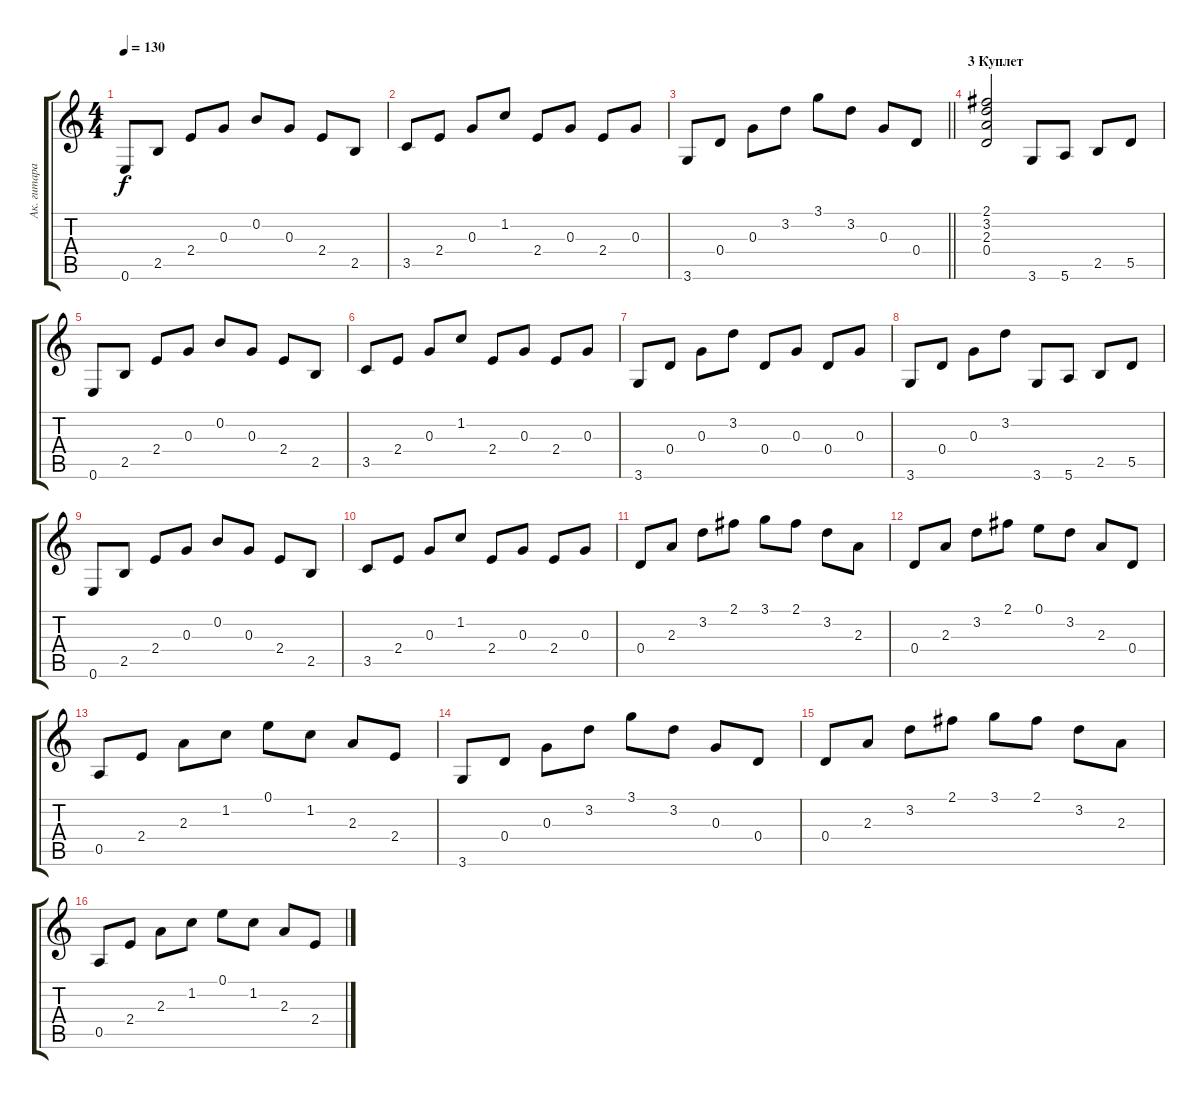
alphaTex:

\track ("Ак. гитара" "Ак. гитара") {instrument acousticguitarsteel}
\staff {score tabs}
\tuning (E4 B3 G3 D3 A2 E2) {hide}
\ts (4 4)
\tempo 130
\clef g2
\ks c
0.6.8{dy f} 2.5.8 2.4.8 0.3.8 0.2.8 0.3.8 2.4.8 2.5.8 |
3.5.8 2.4.8 0.3.8 1.2.8 2.4.8 0.3.8 2.4.8 0.3.8 |
\barLineRight lightlight
3.6.8 0.4.8 0.3.8 3.2.8 3.1.8 3.2.8 0.3.8 0.4.8 |
\section ("" "3 Куплет")
(2.1 3.2 2.3 0.4).2 3.6.8 5.6.8 2.5.8 5.5.8 |
0.6.8 2.5.8 2.4.8 0.3.8 0.2.8 0.3.8 2.4.8 2.5.8 |
3.5.8 2.4.8 0.3.8 1.2.8 2.4.8 0.3.8 2.4.8 0.3.8 |
3.6.8 0.4.8 0.3.8 3.2.8 0.4.8 0.3.8 0.4.8 0.3.8 |
3.6.8 0.4.8 0.3.8 3.2.8 3.6.8 5.6.8 2.5.8 5.5.8 |
0.6.8 2.5.8 2.4.8 0.3.8 0.2.8 0.3.8 2.4.8 2.5.8 |
3.5.8 2.4.8 0.3.8 1.2.8 2.4.8 0.3.8 2.4.8 0.3.8 |
0.4.8 2.3.8 3.2.8 2.1.8 3.1.8 2.1.8 3.2.8 2.3.8 |
0.4.8 2.3.8 3.2.8 2.1.8 0.1.8 3.2.8 2.3.8 0.4.8 |
0.5.8 2.4.8 2.3.8 1.2.8 0.1.8 1.2.8 2.3.8 2.4.8 |
3.6.8 0.4.8 0.3.8 3.2.8 3.1.8 3.2.8 0.3.8 0.4.8 |
0.4.8 2.3.8 3.2.8 2.1.8 3.1.8 2.1.8 3.2.8 2.3.8 |
0.5.8 2.4.8 2.3.8 1.2.8 0.1.8 1.2.8 2.3.8 2.4.8
